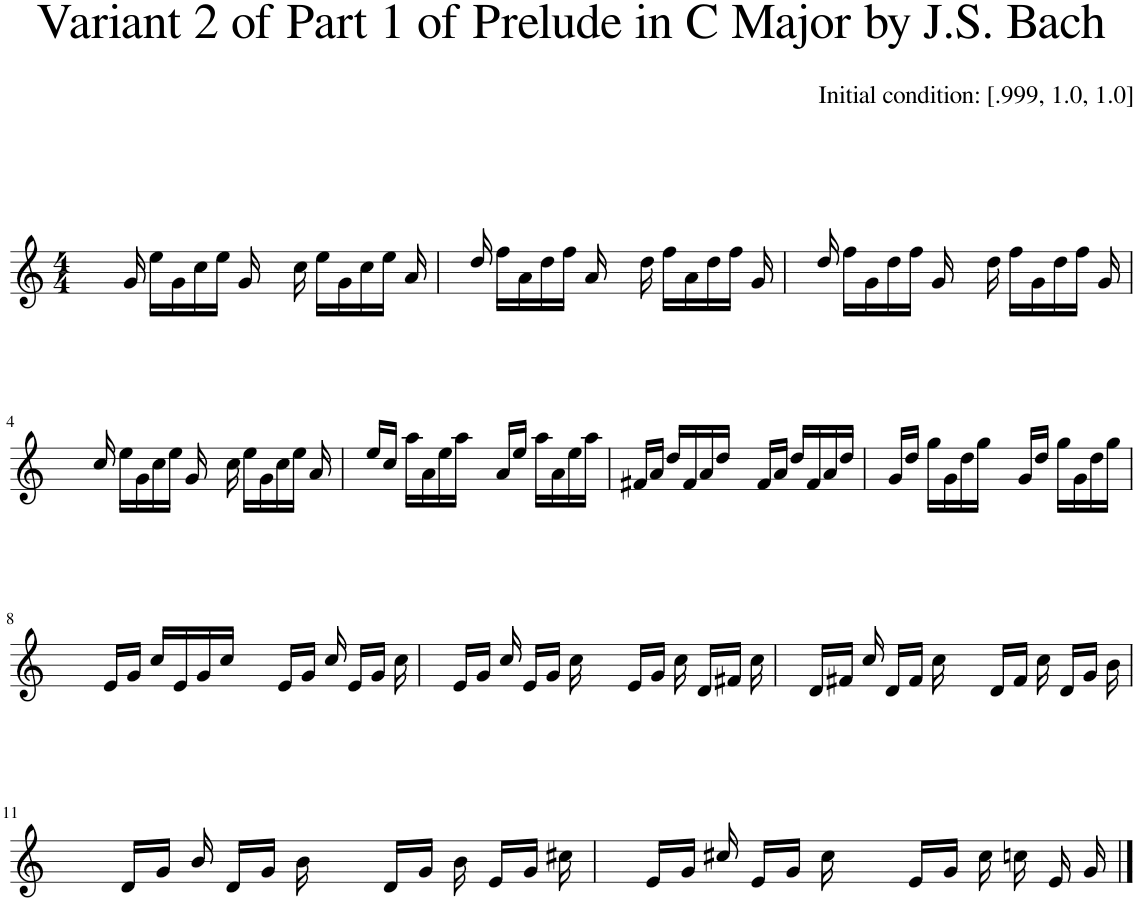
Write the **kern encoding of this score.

**kern
*part1
*staff1
*I"Piano
*I'Pno
*clefG2
*k[]
*M4/4
=1
8ryy
16g/
16ee\LL
16g\
16cc\
16ee\JJ
16g/
8ryy
16cc\
16ee\LL
16g\
16cc\
16ee\JJ
16a/
=2
8ryy
16dd/
16ff\LL
16a\
16dd\
16ff\JJ
16a/
8ryy
16dd\
16ff\LL
16a\
16dd\
16ff\JJ
16g/
=3
8ryy
16dd/
16ff\LL
16g\
16dd\
16ff\JJ
16g/
8ryy
16dd\
16ff\LL
16g\
16dd\
16ff\JJ
16g/
!!LO:LB:g=z
=4
8ryy
16cc/
16ee\LL
16g\
16cc\
16ee\JJ
16g/
8ryy
16cc\
16ee\LL
16g\
16cc\
16ee\JJ
16a/
=5
8ryy
16ee/LL
16cc/JJ
16aa\LL
16a\
16ee\
16aa\JJ
8ryy
16a/LL
16ee/JJ
16aa\LL
16a\
16ee\
16aa\JJ
=6
8ryy
16f#X/LL
16a/JJ
16dd/LL
16f#/
16a/
16dd/JJ
8ryy
16f#/LL
16a/JJ
16dd/LL
16f#/
16a/
16dd/JJ
=7
8ryy
16g/LL
16dd/JJ
16gg\LL
16g\
16dd\
16gg\JJ
8ryy
16g/LL
16dd/JJ
16gg\LL
16g\
16dd\
16gg\JJ
!!LO:LB:g=z
=8
8ryy
16e/LL
16g/JJ
16cc/LL
16e/
16g/
16cc/JJ
8ryy
16e/LL
16g/JJ
16cc/
16e/LL
16g/JJ
16cc\
=9
8ryy
16e/LL
16g/JJ
16cc/
16e/LL
16g/JJ
16cc\
8ryy
16e/LL
16g/JJ
16cc\
16d/LL
16f#X/JJ
16cc\
=10
8ryy
16d/LL
16f#X/JJ
16cc/
16d/LL
16f#/JJ
16cc\
8ryy
16d/LL
16f#/JJ
16cc\
16d/LL
16g/JJ
16b\
!!LO:LB:g=z
=11
8ryy
16d/LL
16g/JJ
16b/
16d/LL
16g/JJ
16b\
8ryy
16d/LL
16g/JJ
16b\
16e/LL
16g/JJ
16cc#X\
=12
8ryy
16e/LL
16g/JJ
16cc#X/
16e/LL
16g/JJ
16cc#\
8ryy
16e/LL
16g/JJ
16cc#\
16ccn\
16e/
16g/
==
*-
